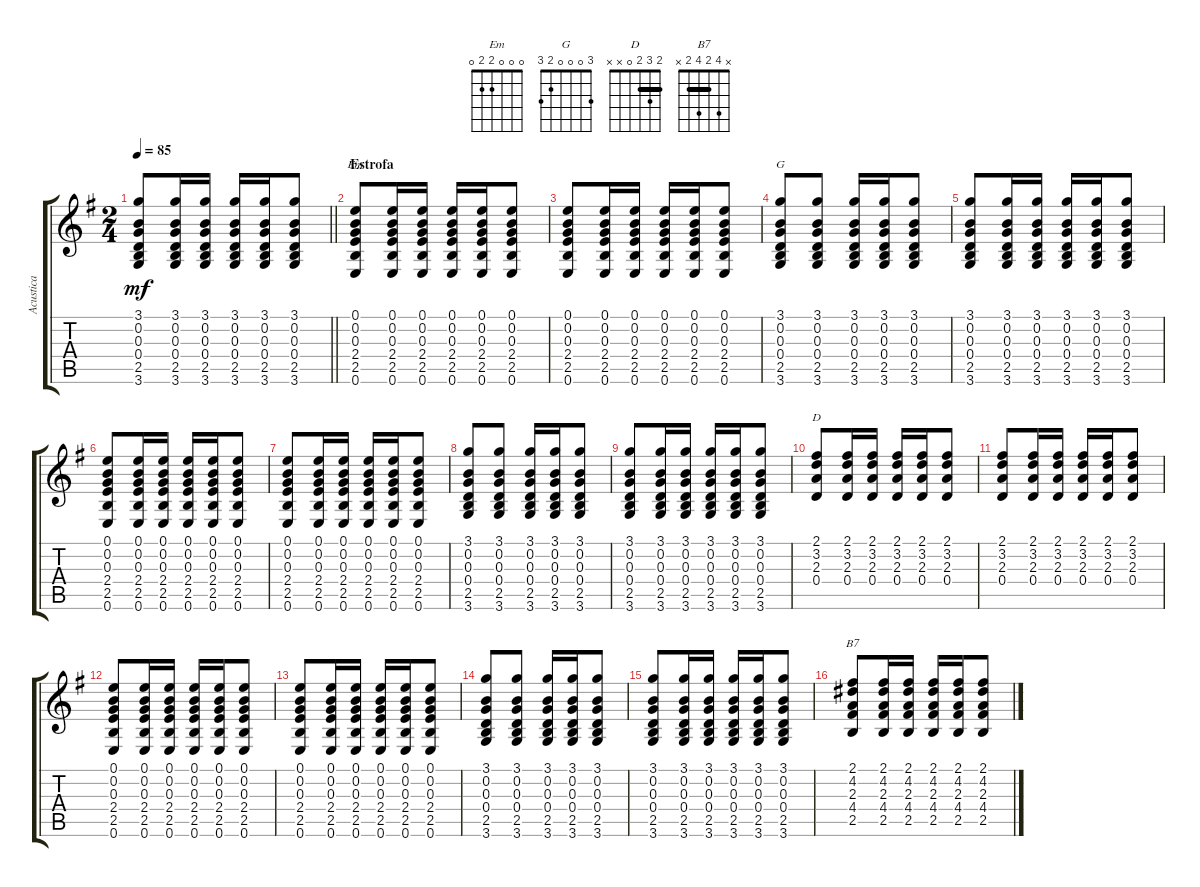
\track ("Acustica" "Acustica") {instrument acousticguitarsteel}
\staff {score tabs}
\tuning (E4 B3 G3 D3 A2 E2) {hide}
\chord ("Em" 0 0 0 2 2 0)
\chord ("G" 3 0 0 0 2 3)
\chord ("D" 2 3 2 0 x x) {barre 2}
\chord ("B7" x 4 2 4 2 x) {barre 2}
\ts (2 4)
\tempo 85
\clef g2
\barLineRight lightlight
\ks g
(3.1 0.2 0.3 0.4 2.5 3.6).8{dy mf} (3.1 0.2 0.3 0.4 2.5 3.6).16 (3.1 0.2 0.3 0.4 2.5 3.6).16 (3.1 0.2 0.3 0.4 2.5 3.6).16 (3.1 0.2 0.3 0.4 2.5 3.6).16 (3.1 0.2 0.3 0.4 2.5 3.6).8 |
\section ("" "Estrofa")
(0.1 0.2 0.3 2.4 2.5 0.6).8{ch "Em"} (0.1 0.2 0.3 2.4 2.5 0.6).16 (0.1 0.2 0.3 2.4 2.5 0.6).16 (0.1 0.2 0.3 2.4 2.5 0.6).16 (0.1 0.2 0.3 2.4 2.5 0.6).16 (0.1 0.2 0.3 2.4 2.5 0.6).8 |
(0.1 0.2 0.3 2.4 2.5 0.6).8 (0.1 0.2 0.3 2.4 2.5 0.6).16 (0.1 0.2 0.3 2.4 2.5 0.6).16 (0.1 0.2 0.3 2.4 2.5 0.6).16 (0.1 0.2 0.3 2.4 2.5 0.6).16 (0.1 0.2 0.3 2.4 2.5 0.6).8 |
(3.1 0.2 0.3 0.4 2.5 3.6).8{ch "G"} (3.1 0.2 0.3 0.4 2.5 3.6).8 (3.1 0.2 0.3 0.4 2.5 3.6).16 (3.1 0.2 0.3 0.4 2.5 3.6).16 (3.1 0.2 0.3 0.4 2.5 3.6).8 |
(3.1 0.2 0.3 0.4 2.5 3.6).8 (3.1 0.2 0.3 0.4 2.5 3.6).16 (3.1 0.2 0.3 0.4 2.5 3.6).16 (3.1 0.2 0.3 0.4 2.5 3.6).16 (3.1 0.2 0.3 0.4 2.5 3.6).16 (3.1 0.2 0.3 0.4 2.5 3.6).8 |
(0.1 0.2 0.3 2.4 2.5 0.6).8 (0.1 0.2 0.3 2.4 2.5 0.6).16 (0.1 0.2 0.3 2.4 2.5 0.6).16 (0.1 0.2 0.3 2.4 2.5 0.6).16 (0.1 0.2 0.3 2.4 2.5 0.6).16 (0.1 0.2 0.3 2.4 2.5 0.6).8 |
(0.1 0.2 0.3 2.4 2.5 0.6).8 (0.1 0.2 0.3 2.4 2.5 0.6).16 (0.1 0.2 0.3 2.4 2.5 0.6).16 (0.1 0.2 0.3 2.4 2.5 0.6).16 (0.1 0.2 0.3 2.4 2.5 0.6).16 (0.1 0.2 0.3 2.4 2.5 0.6).8 |
(3.1 0.2 0.3 0.4 2.5 3.6).8 (3.1 0.2 0.3 0.4 2.5 3.6).8 (3.1 0.2 0.3 0.4 2.5 3.6).16 (3.1 0.2 0.3 0.4 2.5 3.6).16 (3.1 0.2 0.3 0.4 2.5 3.6).8 |
(3.1 0.2 0.3 0.4 2.5 3.6).8 (3.1 0.2 0.3 0.4 2.5 3.6).16 (3.1 0.2 0.3 0.4 2.5 3.6).16 (3.1 0.2 0.3 0.4 2.5 3.6).16 (3.1 0.2 0.3 0.4 2.5 3.6).16 (3.1 0.2 0.3 0.4 2.5 3.6).8 |
(2.1 3.2 2.3 0.4).8{ch "D"} (2.1 3.2 2.3 0.4).16 (2.1 3.2 2.3 0.4).16 (2.1 3.2 2.3 0.4).16 (2.1 3.2 2.3 0.4).16 (2.1 3.2 2.3 0.4).8 |
(2.1 3.2 2.3 0.4).8 (2.1 3.2 2.3 0.4).16 (2.1 3.2 2.3 0.4).16 (2.1 3.2 2.3 0.4).16 (2.1 3.2 2.3 0.4).16 (2.1 3.2 2.3 0.4).8 |
(0.1 0.2 0.3 2.4 2.5 0.6).8 (0.1 0.2 0.3 2.4 2.5 0.6).16 (0.1 0.2 0.3 2.4 2.5 0.6).16 (0.1 0.2 0.3 2.4 2.5 0.6).16 (0.1 0.2 0.3 2.4 2.5 0.6).16 (0.1 0.2 0.3 2.4 2.5 0.6).8 |
(0.1 0.2 0.3 2.4 2.5 0.6).8 (0.1 0.2 0.3 2.4 2.5 0.6).16 (0.1 0.2 0.3 2.4 2.5 0.6).16 (0.1 0.2 0.3 2.4 2.5 0.6).16 (0.1 0.2 0.3 2.4 2.5 0.6).16 (0.1 0.2 0.3 2.4 2.5 0.6).8 |
(3.1 0.2 0.3 0.4 2.5 3.6).8 (3.1 0.2 0.3 0.4 2.5 3.6).8 (3.1 0.2 0.3 0.4 2.5 3.6).16 (3.1 0.2 0.3 0.4 2.5 3.6).16 (3.1 0.2 0.3 0.4 2.5 3.6).8 |
(3.1 0.2 0.3 0.4 2.5 3.6).8 (3.1 0.2 0.3 0.4 2.5 3.6).16 (3.1 0.2 0.3 0.4 2.5 3.6).16 (3.1 0.2 0.3 0.4 2.5 3.6).16 (3.1 0.2 0.3 0.4 2.5 3.6).16 (3.1 0.2 0.3 0.4 2.5 3.6).8 |
(2.1 4.2 2.3 4.4 2.5).8{ch "B7"} (2.1 4.2 2.3 4.4 2.5).16 (2.1 4.2 2.3 4.4 2.5).16 (2.1 4.2 2.3 4.4 2.5).16 (2.1 4.2 2.3 4.4 2.5).16 (2.1 4.2 2.3 4.4 2.5).8
